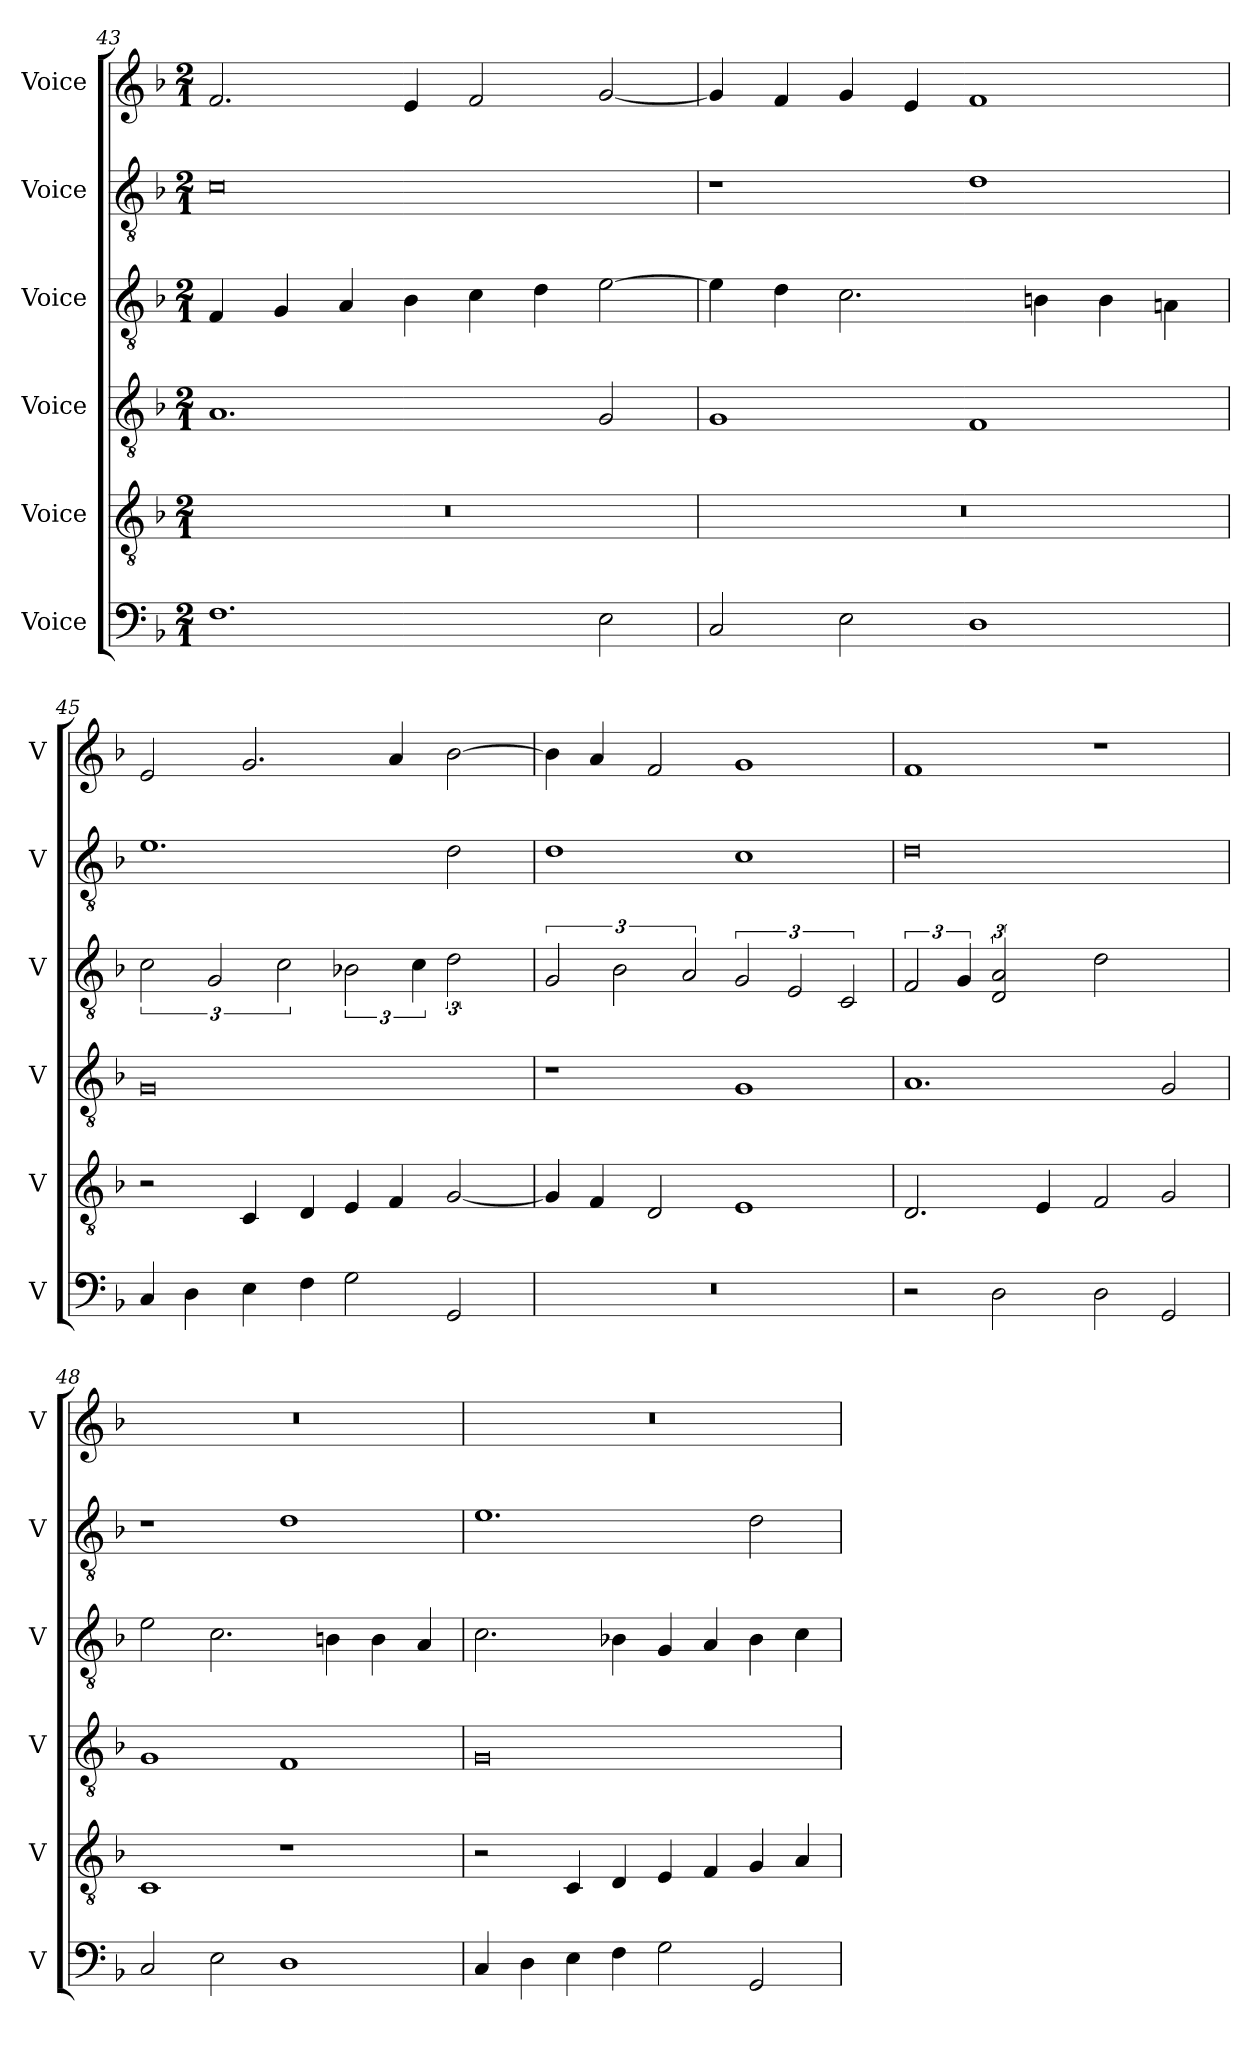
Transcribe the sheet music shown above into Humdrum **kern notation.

**kern	**kern	**kern	**kern	**kern	**kern
*part6	*part5	*part4	*part3	*part2	*part1
*staff6	*staff5	*staff4	*staff3	*staff2	*staff1
*I"Voice	*I"Voice	*I"Voice	*I"Voice	*I"Voice	*I"Voice
*I'V	*I'V	*I'V	*I'V	*I'V	*I'V
*clefF4	*clefGv2	*clefGv2	*clefGv2	*clefGv2	*clefG2
*k[b-]	*k[b-]	*k[b-]	*k[b-]	*k[b-]	*k[b-]
*M2/1	*M2/1	*M2/1	*M2/1	*M2/1	*M2/1
=43	=43	=43	=43	=43	=43
1.F	0r	1.A	4F/	0c	2.f/
.	.	.	4G/	.	.
.	.	.	4A/	.	.
.	.	.	4B-\	.	4e/
.	.	.	4c\	.	2f/
.	.	.	4d\	.	.
2E\	.	2G/	[2e\	.	[2g/
=44	=44	=44	=44	=44	=44
2C/	0r	1G	4e\]	1r	4g/]
.	.	.	4d\	.	4f/
2E\	.	.	2.c\	.	4g/
.	.	.	.	.	4e/
1D	.	1F	.	1d	1f
.	.	.	4Bn\	.	.
.	.	.	4B\	.	.
.	.	.	4An\	.	.
!!LO:LB:g=z
=45	=45	=45	=45	=45	=45
4C/	2r	0G	3c\	1.e	2e/
4D\	.	.	.	.	.
.	.	.	3G/	.	.
4E\	4C/	.	.	.	2.g/
.	.	.	3c\	.	.
4F\	4D/	.	.	.	.
2G\	4E/	.	3B-X\	.	.
.	4F/	.	.	.	4a/
.	.	.	6c\	.	.
2GG/	[2G/	.	3d\	2d\	[2b-\
!	!	!	!LO:N:vis=8..	!	!
.	.	.	6ryy	.	.
=46	=46	=46	=46	=46	=46
0r	4G/]	1r	3G/	1d	4b-\]
.	4F/	.	.	.	4a/
.	.	.	3B-\	.	.
.	2D/	.	.	.	2f/
.	.	.	3A/	.	.
.	1E	1G	3G/	1c	1g
.	.	.	3E/	.	.
.	.	.	3C/	.	.
=47	=47	=47	=47	=47	=47
2r	2.D/	1.A	3F/	0d	1f
.	.	.	6G/	.	.
2D\	.	.	3D/ 3A/	.	.
.	4E/	.	.	.	.
!	!	!	!LO:N:vis=8..	!	!
.	.	.	6ryy	.	.
2D\	2F/	.	2d\	.	1r
2GG/	2G/	2G/	2ryy	.	.
!!LO:PB:g=z
=48	=48	=48	=48	=48	=48
2C/	1C	1G	2e\	1r	0r
2E\	.	.	2.c\	.	.
1D	1r	1F	.	1d	.
.	.	.	4Bn\	.	.
.	.	.	4B\	.	.
.	.	.	4A/	.	.
=49	=49	=49	=49	=49	=49
4C/	2r	0G	2.c\	1.e	0r
4D\	.	.	.	.	.
4E\	4C/	.	.	.	.
4F\	4D/	.	4B-X\	.	.
2G\	4E/	.	4G/	.	.
.	4F/	.	4A/	.	.
2GG/	4G/	.	4B-\	2d\	.
.	4A/	.	4c\	.	.
=	=	=	=	=	=
*-	*-	*-	*-	*-	*-
